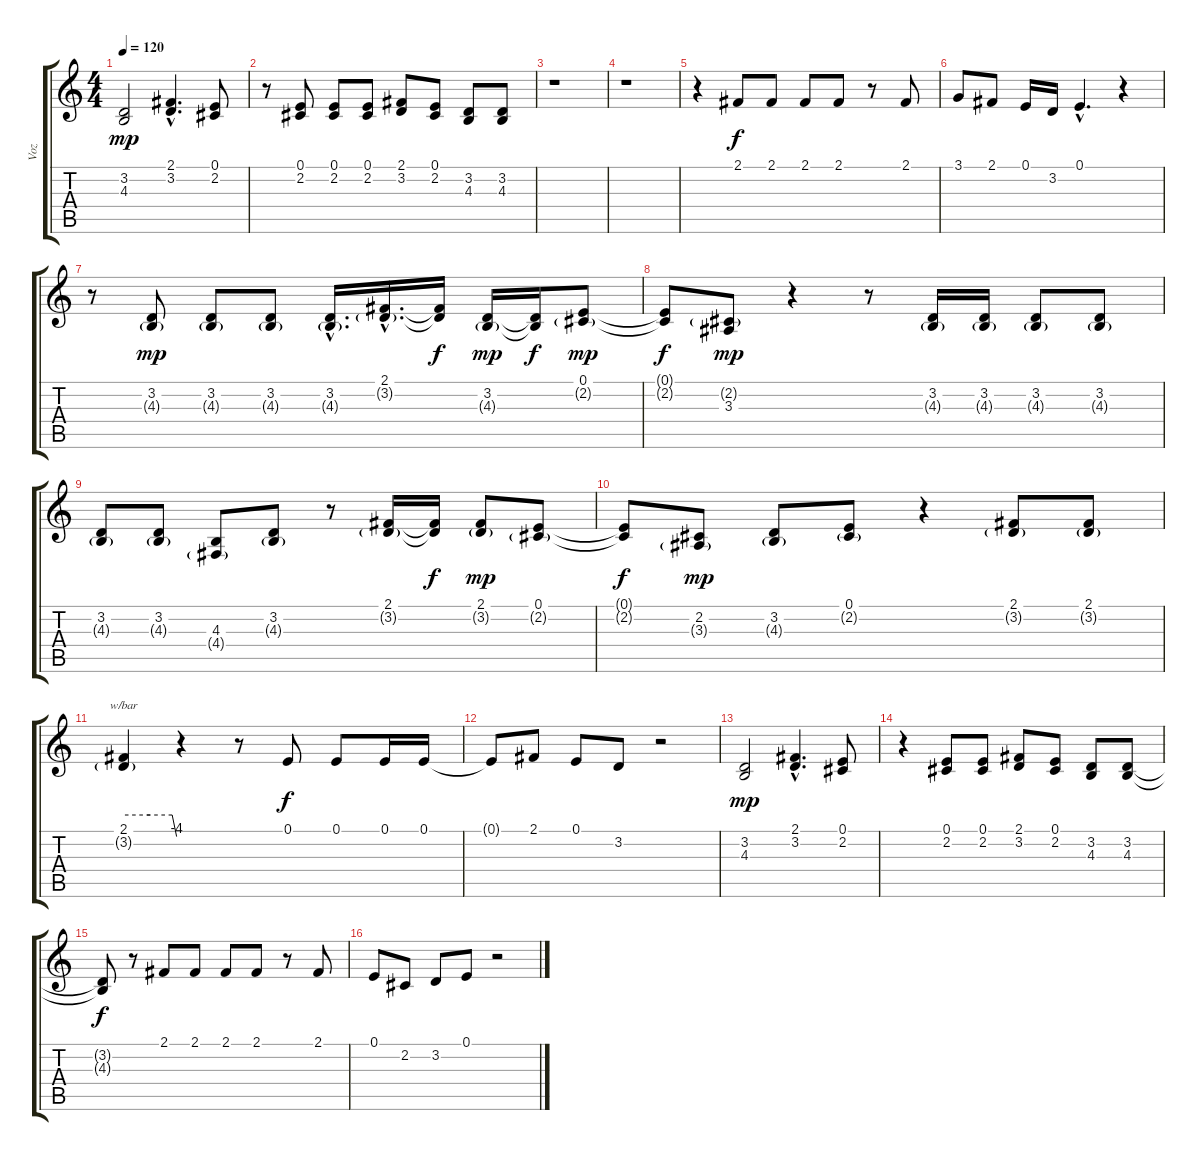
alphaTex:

\track ("Voz" "Voz") {instrument harmonica}
\staff {score tabs}
\tuning (E4 B3 G3 D3 A2 E2) {hide}
\ts (4 4)
\tempo 120
\clef g2
\ks c
(3.2 4.3).2{dy mp} (2.1{hac} 3.2{hac}).4{d} (0.1 2.2).8 |
r.8 (0.1 2.2).8 (0.1 2.2).8 (0.1 2.2).8 (2.1 3.2).8 (0.1 2.2).8 (3.2 4.3).8 (3.2 4.3).8 |
r.1 |
r.1 |
r.4 2.1.8{dy f} 2.1.8 2.1.8 2.1.8 r.8 2.1.8 |
3.1.8 2.1.8 0.1.16 3.2.16 0.1{hac}.4{d} r.4 |
r.8 (3.2 4.3{g}).8{dy mp} (3.2 4.3{g}).8 (3.2 4.3{g}).8 (3.2{hac} 4.3{g hac}).16{d} (2.1{hac} 3.2{g hac}).16{d} (2.1{t} 3.2{t}).16{dy f} (3.2 4.3{g}).16{dy mp} (3.2{t} 4.3{t}).16{dy f} (0.1 2.2{g}).8{dy mp} |
(0.1{t} 2.2{t}).8{dy f} (2.2{g} 3.3).8{dy mp} r.4 r.8 (3.2 4.3{g}).16 (3.2 4.3{g}).16 (3.2 4.3{g}).8 (3.2 4.3{g}).8 |
(3.2 4.3{g}).8 (3.2 4.3{g}).8 (4.3 4.4{g}).8 (3.2 4.3{g}).8 r.8 (2.1 3.2{g}).16 (2.1{t} 3.2{t}).16{dy f} (2.1 3.2{g}).8{dy mp} (0.1 2.2{g}).8 |
(0.1{t} 2.2{t}).8{dy f} (2.2 3.3{g}).8{dy mp} (3.2 4.3{g}).8 (0.1 2.2{g}).8 r.4 (2.1 3.2{g}).8 (2.1 3.2{g}).8 |
(2.1 3.2{g}).4{tbe (custom default 0 0 30 0 55 0 60 -16)} r.4 r.8 0.1.8{dy f} 0.1.8 0.1.16 0.1.16 |
0.1{t}.8 2.1.8 0.1.8 3.2.8 r.2 |
(3.2 4.3).2{dy mp} (2.1{hac} 3.2{hac}).4{d} (0.1 2.2).8 |
r.4 (0.1 2.2).8 (0.1 2.2).8 (2.1 3.2).8 (0.1 2.2).8 (3.2 4.3).8 (3.2 4.3).8 |
(3.2{t} 4.3{t}).8{dy f} r.8 2.1.8 2.1.8 2.1.8 2.1.8 r.8 2.1.8 |
0.1.8 2.2.8 3.2.8 0.1.8 r.2
